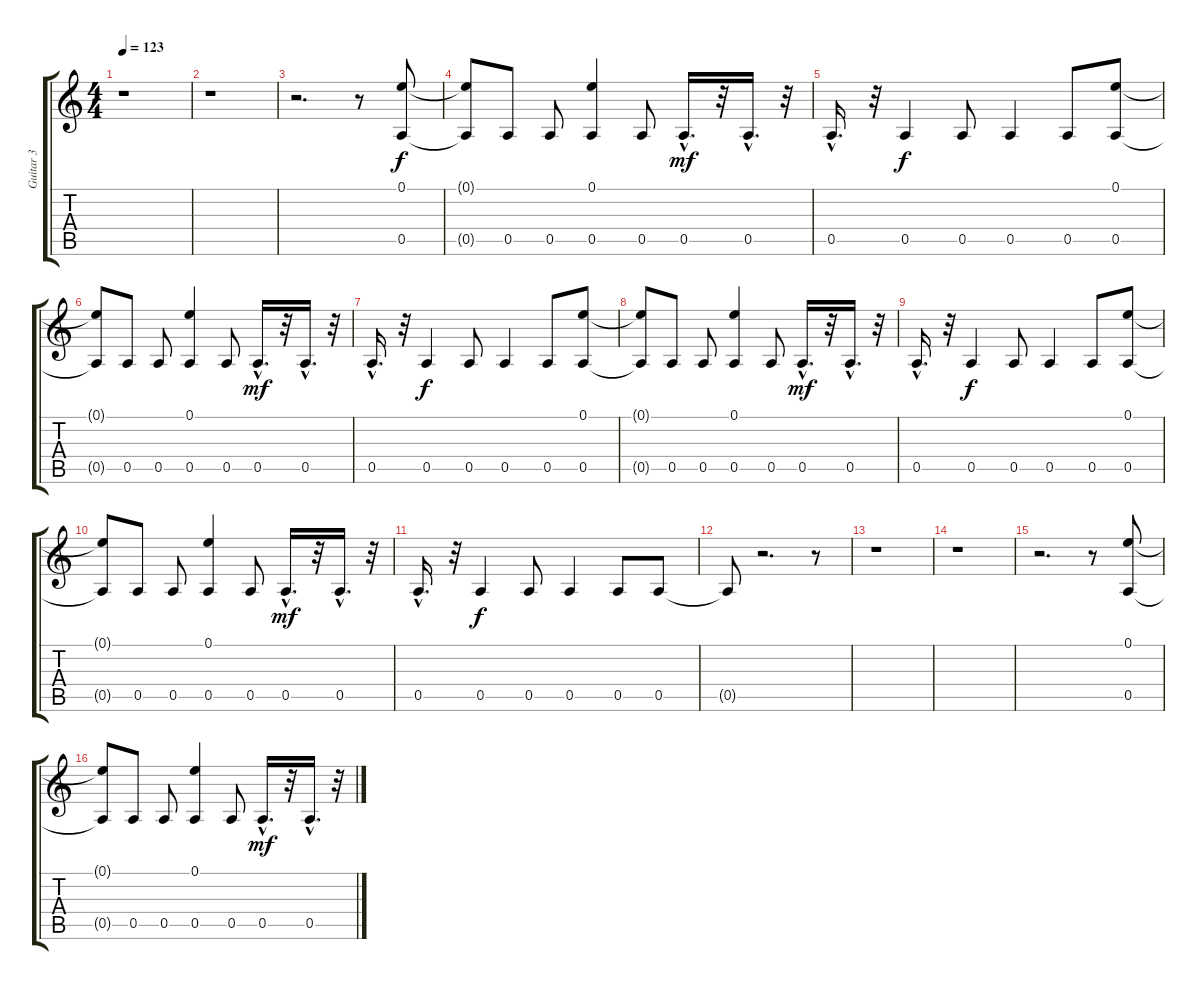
\track ("Guitar 3" "Guitar 3") {instrument overdrivenguitar}
\staff {score tabs}
\tuning (E4 B3 G3 D3 A2 E2) {hide}
\ts (4 4)
\tempo 123
\clef g2
\ks c
r.1{dy f} |
r.1 |
r.2{d} r.8 (0.1 0.5).8 |
(0.1{t} 0.5{t}).8 0.5.8 0.5.8 (0.1 0.5).4 0.5.8 0.5{hac}.16{d dy mf} r.32 0.5{hac}.16{d} r.32 |
0.5{hac}.16{d} r.32 0.5.4{dy f} 0.5.8 0.5.4 0.5.8 (0.1 0.5).8 |
(0.1{t} 0.5{t}).8 0.5.8 0.5.8 (0.1 0.5).4 0.5.8 0.5{hac}.16{d dy mf} r.32 0.5{hac}.16{d} r.32 |
0.5{hac}.16{d} r.32 0.5.4{dy f} 0.5.8 0.5.4 0.5.8 (0.1 0.5).8 |
(0.1{t} 0.5{t}).8 0.5.8 0.5.8 (0.1 0.5).4 0.5.8 0.5{hac}.16{d dy mf} r.32 0.5{hac}.16{d} r.32 |
0.5{hac}.16{d} r.32 0.5.4{dy f} 0.5.8 0.5.4 0.5.8 (0.1 0.5).8 |
(0.1{t} 0.5{t}).8 0.5.8 0.5.8 (0.1 0.5).4 0.5.8 0.5{hac}.16{d dy mf} r.32 0.5{hac}.16{d} r.32 |
0.5{hac}.16{d} r.32 0.5.4{dy f} 0.5.8 0.5.4 0.5.8 0.5.8 |
0.5{t}.8 r.2{d} r.8 |
r.1 |
r.1 |
r.2{d} r.8 (0.1 0.5).8 |
(0.1{t} 0.5{t}).8 0.5.8 0.5.8 (0.1 0.5).4 0.5.8 0.5{hac}.16{d dy mf} r.32 0.5{hac}.16{d} r.32
